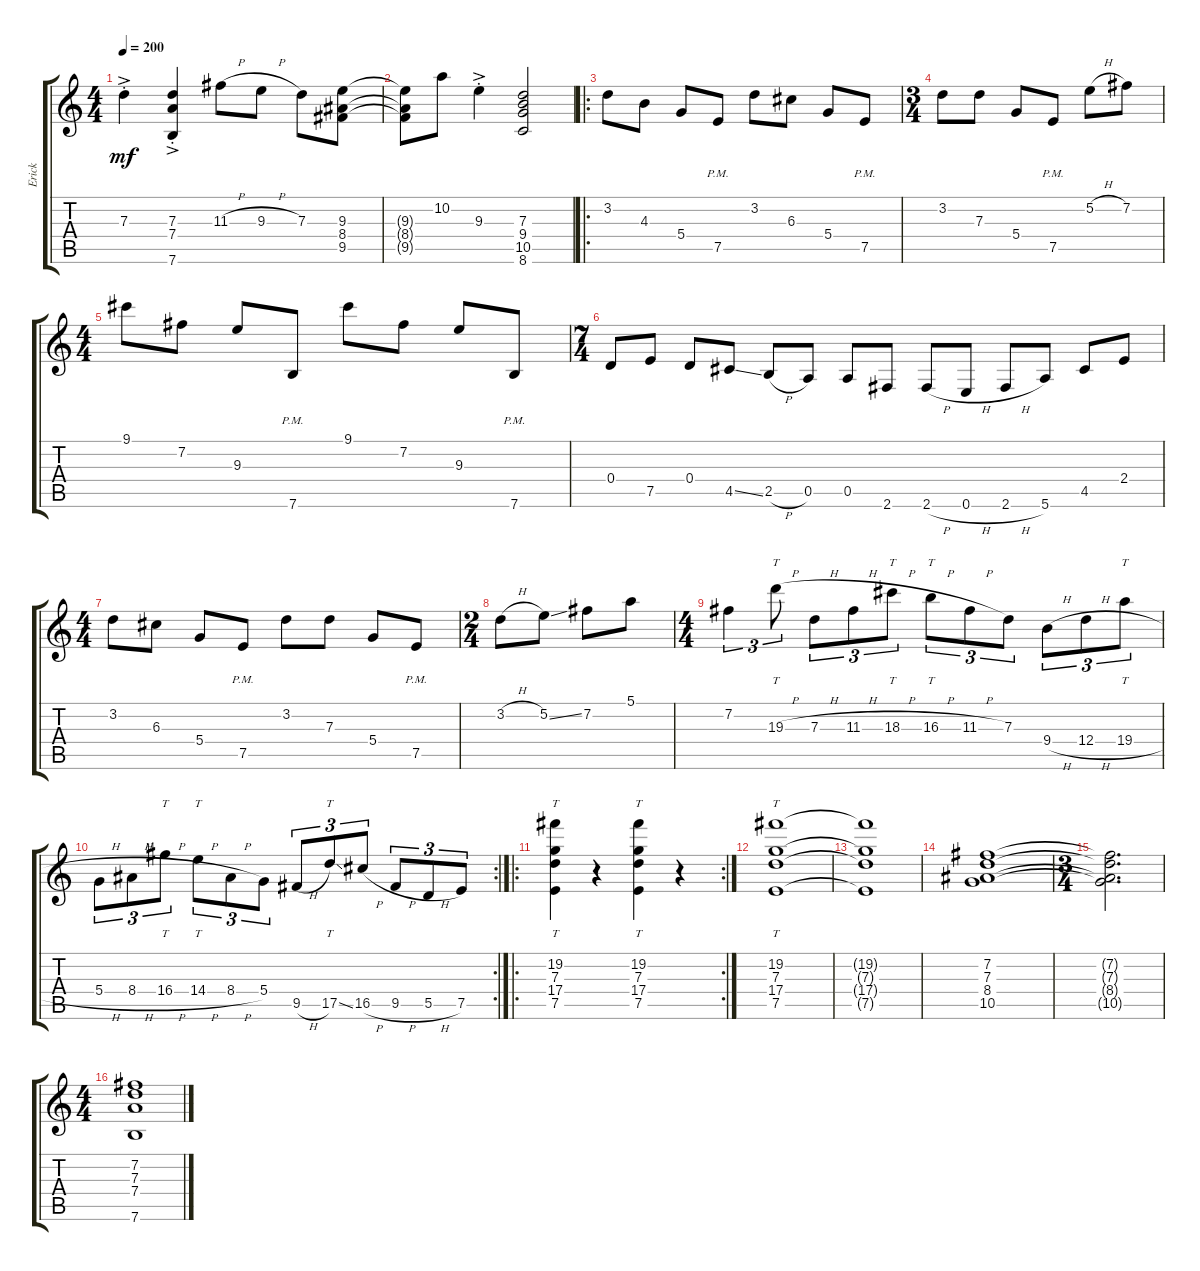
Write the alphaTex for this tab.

\track ("Erick" "Erick") {instrument electricguitarclean}
\staff {score tabs}
\tuning (E4 B3 G3 D3 A2 E2) {hide}
\ts (4 4)
\tempo 200
\clef g2
\ks c
7.3{ac st}.4{dy mf} (7.3{ac st} 7.4{ac st} 7.6{ac st}).4 11.3{h}.8 9.3{h}.8 7.3.8 (9.3 8.4 9.5).8 |
(9.3{t} 8.4{t} 9.5{t}).8 10.2.8 9.3{ac st}.4 (7.3 9.4 10.5 8.6).2 |
\ro
3.2.8 4.3.8 5.4.8 7.5{pm}.8 3.2.8 6.3.8 5.4.8 7.5{pm}.8 |
\ts (3 4)
3.2.8 7.3.8 5.4.8 7.5{pm}.8 5.2{h}.8 7.2.8 |
\ts (4 4)
9.1.8 7.2.8 9.3.8 7.6{pm}.8 9.1.8 7.2.8 9.3.8 7.6{pm}.8 |
\ts (7 4)
0.4.8 7.5.8 0.4.8 4.5{ss}.8 2.5{h}.8 0.5.8 0.5.8 2.6.8 2.6{h}.8 0.6{h}.8 2.6{h}.8 5.6.8 4.5.8 2.4.8 |
\ts (4 4)
3.2.8 6.3.8 5.4.8 7.5{pm}.8 3.2.8 7.3.8 5.4.8 7.5{pm}.8 |
\ts (2 4)
3.2{h}.8 5.2{ss}.8 7.2.8 5.1.8 |
\ts (4 4)
7.2.4{tu (3 2)} 19.3{h}.8{tt tu (3 2)} 7.3{h}.8{tu (3 2)} 11.3{h}.8{tu (3 2)} 18.3{h}.8{tt tu (3 2)} 16.3{h}.8{tt tu (3 2)} 11.3{h}.8{tu (3 2)} 7.3.8{tu (3 2)} 9.4{h}.8{tu (3 2)} 12.4{h}.8{tu (3 2)} 19.4{h}.8{tt tu (3 2)} |
\rc 2
5.4{h}.8{tu (3 2)} 8.4{h}.8{tu (3 2)} 16.4{h}.8{tt tu (3 2)} 14.4{h}.8{tt tu (3 2)} 8.4{h}.8{tu (3 2)} 5.4.8{tu (3 2)} 9.5{h}.8{tu (3 2)} 17.5{ss}.8{tt tu (3 2)} 16.5{h}.8{tu (3 2)} 9.5{h}.8{tu (3 2)} 5.5{h}.8{tu (3 2)} 7.5.8{tu (3 2)} |
\ro
\rc 2
(19.2 7.3 17.4 7.5).4{tt} r.4 (19.2 7.3 17.4 7.5).4{tt} r.4 |
(19.2 7.3 17.4 7.5).1{tt} |
(19.2{t} 7.3{t} 17.4{t} 7.5{t}).1 |
(7.2 7.3 8.4 10.5).1 |
\ts (3 4)
(7.2{t} 7.3{t} 8.4{t} 10.5{t}).2{d} |
\ts (4 4)
(7.2 7.3 7.4 7.6).1
